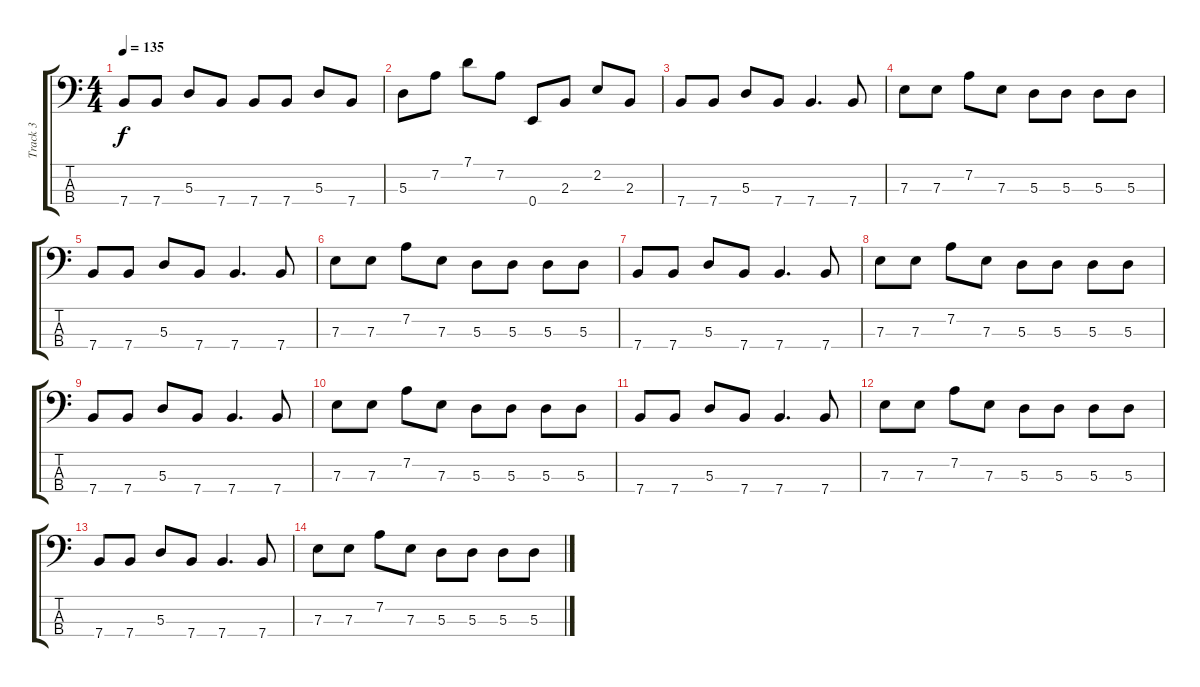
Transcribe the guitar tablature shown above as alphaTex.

\track ("Track 3" "Track 3") {instrument electricbassfinger}
\staff {score tabs}
\tuning (G2 D2 A1 E1) {hide}
\ts (4 4)
\tempo 135
\clef f4
\ks c
7.4.8{dy f} 7.4.8 5.3.8 7.4.8 7.4.8 7.4.8 5.3.8 7.4.8 |
5.3.8 7.2.8 7.1.8 7.2.8 0.4.8 2.3.8 2.2.8 2.3.8 |
7.4.8 7.4.8 5.3.8 7.4.8 7.4.4{d} 7.4.8 |
7.3.8 7.3.8 7.2.8 7.3.8 5.3.8 5.3.8 5.3.8 5.3.8 |
7.4.8 7.4.8 5.3.8 7.4.8 7.4.4{d} 7.4.8 |
7.3.8 7.3.8 7.2.8 7.3.8 5.3.8 5.3.8 5.3.8 5.3.8 |
7.4.8 7.4.8 5.3.8 7.4.8 7.4.4{d} 7.4.8 |
7.3.8 7.3.8 7.2.8 7.3.8 5.3.8 5.3.8 5.3.8 5.3.8 |
7.4.8 7.4.8 5.3.8 7.4.8 7.4.4{d} 7.4.8 |
7.3.8 7.3.8 7.2.8 7.3.8 5.3.8 5.3.8 5.3.8 5.3.8 |
7.4.8 7.4.8 5.3.8 7.4.8 7.4.4{d} 7.4.8 |
7.3.8 7.3.8 7.2.8 7.3.8 5.3.8 5.3.8 5.3.8 5.3.8 |
7.4.8 7.4.8 5.3.8 7.4.8 7.4.4{d} 7.4.8 |
7.3.8 7.3.8 7.2.8 7.3.8 5.3.8 5.3.8 5.3.8 5.3.8
